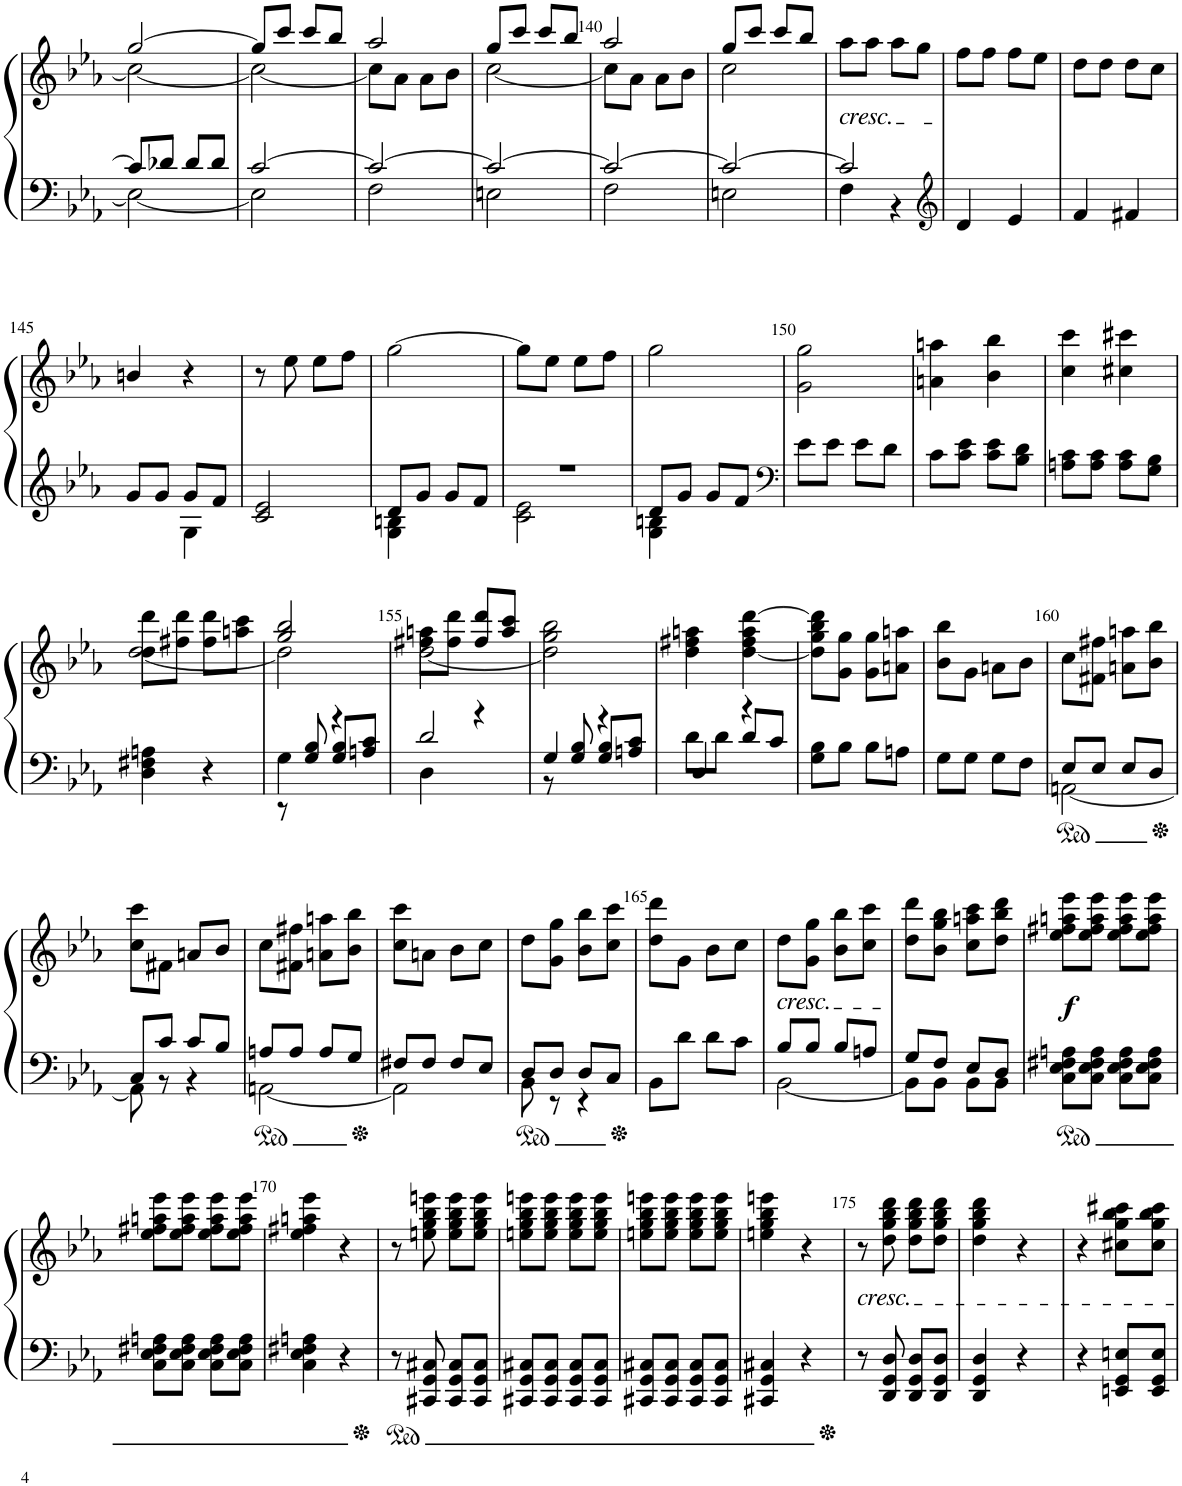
**kern	**kern	**dynam
*part1	*part1	*part1
*staff2	*staff1	*staff1/2
*I"Piano	*	*
*I'Pno.	*	*
!!LO:PB:g=z
*clefF4	*clefG2	*
*k[b-e-a-]	*k[b-e-a-]	*
*M2/4	*M2/4	*
=136	=136	=136
*^	*^	*
8c/L]	2E-\_	[2gg/	2cc\_	.
8d-X/J	.	.	.	.
8d-/L	.	.	.	.
8d-/J	.	.	.	.
=137	=137	=137	=137	=137
[2c/	2E-\]	8gg/L]	2cc\_	.
.	.	8ccc/J	.	.
.	.	8ccc/L	.	.
.	.	8bb-/J	.	.
=138	=138	=138	=138	=138
2c/_	2F\	2aa-/	8cc\L]	.
.	.	.	8a-\J	.
.	.	.	8a-\L	.
.	.	.	8b-\J	.
=139	=139	=139	=139	=139
2c/_	2En\	8gg/L	[2cc\	.
.	.	8ccc/J	.	.
.	.	8ccc/L	.	.
.	.	8bb-/J	.	.
=140	=140	=140	=140	=140
2c/_	2F\	2aa-/	8cc\L]	.
.	.	.	8a-\J	.
.	.	.	8a-\L	.
.	.	.	8b-\J	.
=141	=141	=141	=141	=141
2c/_	2En\	8gg/L	2cc\	.
.	.	8ccc/J	.	.
.	.	8ccc/L	.	.
.	.	8bb-/J	.	.
*	*	*v	*v	*
=142	=142	=142	=142
!	!	!LO:TX:b:i:t=cresc.	!
2c/]	4F\	8aa-\L	.
.	.	8aa-\J	.
.	4r	8aa-\L	.
.	.	8gg\J	.
*v	*v	*	*
=143	=143	=143
*clefG2	*	*
4d/	8ff\L	.
.	8ff\J	.
4e-/	8ff\L	.
.	8ee-\J	.
=144	=144	=144
4f/	8dd\L	.
.	8dd\J	.
4f#X/	8dd\L	.
.	8cc\J	.
!!LO:LB:g=z
=145	=145	=145
*^	*	*
8g/L	4ryy	4bn/	.
8g/J	.	.	.
8g/L	4G\	4r	.
8f/J	.	.	.
*v	*v	*	*
=146	=146	=146
2c/ 2e-/	8r	.
.	8ee-\	.
.	8ee-\L	.
.	8ff\J	.
=147	=147	=147
*^	*	*
4G\ 4Bn\	8d/L	[2gg\	.
.	8g/J	.	.
4ryy	8g/L	.	.
.	8f/J	.	.
=148	=148	=148	=148
2r	2c\ 2e-\	8gg\L]	.
.	.	8ee-\J	.
.	.	8ee-\L	.
.	.	8ff\J	.
=149	=149	=149	=149
4G\ 4Bn\	8d/L	2gg\	.
.	8g/J	.	.
4ryy	8g/L	.	.
.	8f/J	.	.
*v	*v	*	*
=150	=150	=150
*clefF4	*	*
8e-\L	2g\ 2gg\	.
8e-\J	.	.
8e-\L	.	.
8d\J	.	.
=151	=151	=151
8c\L	4an\ 4aan\	.
8c\ 8e-\J	.	.
8c\ 8e-\L	4b-\ 4bb-\	.
8B-\ 8d\J	.	.
=152	=152	=152
8An\ 8c\L	4cc\ 4ccc\	.
8A\ 8c\J	.	.
8A\ 8c\L	4cc#X\ 4ccc#X\	.
8G\ 8B-\J	.	.
!!LO:LB:g=z
=153	=153	=153
*	*^	*
4D\ 4F#X\ 4An\	[2dd\	8dd\ 8ddd\L	.
.	.	8ff#X\ 8ddd\J	.
4r	.	8ff#\ 8ddd\L	.
.	.	8aan\ 8ccc\J	.
=154	=154	=154	=154
*^	*	*	*
4G\	8r	2dd\]	2gg/ 2bb-/	.
.	8G/ 8B-/	.	.	.
4r	8G/ 8B-/L	.	.	.
.	8An/ 8c/J	.	.	.
=155	=155	=155	=155	=155
4D\	2d/	[2dd\	8ff#X\ 8aan\L	.
.	.	.	8ff#\ 8ddd\J	.
4r	.	.	8ff#/ 8ddd/L	.
.	.	.	8aa/ 8ccc/J	.
=156	=156	=156	=156	=156
4G/	8r	2dd\]	2gg\ 2bb-\	.
.	8G/ 8B-/	.	.	.
4r	8G/ 8B-/L	.	.	.
.	8An/ 8c/J	.	.	.
*	*	*v	*v	*
=157	=157	=157	=157
4D/	8d\L	4dd\ 4ff#X\ 4aan\	.
.	8d\J	.	.
4r	8d/L	[4dd\ 4ff#\ 4aa\ [4ddd\	.
.	8c/J	.	.
*v	*v	*	*
=158	=158	=158
8G\ 8B-\L	8dd\] 8gg\ 8bb-\ 8ddd\]L	.
8B-\J	8g\ 8gg\J	.
8B-\L	8g\ 8gg\L	.
8An\J	8an\ 8aan\J	.
=159	=159	=159
8G\L	8b-\ 8bb-\L	.
8G\J	8g\J	.
8G\L	8an\L	.
8F\J	8b-\J	.
=160	=160	=160
*^	*	*
8E-/L	[2AAn\	8cc\L	.
8E-/J	.	8f#X\ 8ff#X\J	.
8E-/L	.	8an\ 8aan\L	.
8D/J	.	8b-\ 8bb-\J	.
!!LO:LB:g=z
=161	=161	=161	=161
8C/L	8AA\]	8cc\ 8ccc\L	.
8c/J	8r	8f#X\J	.
8c/L	4r	8an/L	.
8B-/J	.	8b-/J	.
=162	=162	=162	=162
8An/L	[2AAn\	8cc\L	.
8A/J	.	8f#X\ 8ff#X\J	.
8A/L	.	8an\ 8aan\L	.
8G/J	.	8b-\ 8bb-\J	.
=163	=163	=163	=163
8F#X/L	2AA\]	8cc\ 8ccc\L	.
8F#/J	.	8an\J	.
8F#/L	.	8b-\L	.
8E-/J	.	8cc\J	.
=164	=164	=164	=164
8D/L	8BB-\	8dd\L	.
8D/J	8r	8g\ 8gg\J	.
8D/L	4r	8b-\ 8bb-\L	.
8C/J	.	8cc\ 8ccc\J	.
*v	*v	*	*
=165	=165	=165
8BB-\L	8dd\ 8ddd\L	.
8d\J	8g\J	.
8d\L	8b-\L	.
8c\J	8cc\J	.
=166	=166	=166
*^	*	*
!	!	!LO:TX:b:i:t=cresc.	!
8B-/L	[2BB-\	8dd\L	.
8B-/J	.	8g\ 8gg\J	.
8B-/L	.	8b-\ 8bb-\L	.
8An/J	.	8cc\ 8ccc\J	.
=167	=167	=167	=167
8G/L	8BB-\L]	8dd\ 8ddd\L	.
8F/J	8BB-\J	8b-\ 8gg\ 8bb-\J	.
8E-/L	8BB-\L	8cc\ 8aan\ 8ccc\L	.
8D/J	8BB-\J	8dd\ 8bb-\ 8ddd\J	.
=168	=168	=168	=168
!	!	!	!LO:DY:b
*v	*v	*	*
8C\ 8E-\ 8F#X\ 8An\L	8ee-\ 8ff#X\ 8aan\ 8eee-\L	f
8C\ 8E-\ 8F#\ 8A\J	8ee-\ 8ff#\ 8aa\ 8eee-\J	.
8C\ 8E-\ 8F#\ 8A\L	8ee-\ 8ff#\ 8aa\ 8eee-\L	.
8C\ 8E-\ 8F#\ 8A\J	8ee-\ 8ff#\ 8aa\ 8eee-\J	.
!!LO:LB:g=z
=169	=169	=169
8C\ 8E-\ 8F#X\ 8An\L	8ee-\ 8ff#X\ 8aan\ 8eee-\L	.
8C\ 8E-\ 8F#\ 8A\J	8ee-\ 8ff#\ 8aa\ 8eee-\J	.
8C\ 8E-\ 8F#\ 8A\L	8ee-\ 8ff#\ 8aa\ 8eee-\L	.
8C\ 8E-\ 8F#\ 8A\J	8ee-\ 8ff#\ 8aa\ 8eee-\J	.
=170	=170	=170
4C\ 4E-\ 4F#X\ 4An\	4ee-\ 4ff#X\ 4aan\ 4eee-\	.
4r	4r	.
=171	=171	=171
8r	8r	.
8CC#X/ 8GG/ 8C#X/	8een\ 8gg\ 8bb-\ 8eeen\	.
8CC#/ 8GG/ 8C#/L	8ee\ 8gg\ 8bb-\ 8eee\L	.
8CC#/ 8GG/ 8C#/J	8ee\ 8gg\ 8bb-\ 8eee\J	.
=172	=172	=172
8CC#X/ 8GG/ 8C#X/L	8een\ 8gg\ 8bb-\ 8eeen\L	.
8CC#/ 8GG/ 8C#/J	8ee\ 8gg\ 8bb-\ 8eee\J	.
8CC#/ 8GG/ 8C#/L	8ee\ 8gg\ 8bb-\ 8eee\L	.
8CC#/ 8GG/ 8C#/J	8ee\ 8gg\ 8bb-\ 8eee\J	.
=173	=173	=173
8CC#X/ 8GG/ 8C#X/L	8een\ 8gg\ 8bb-\ 8eeen\L	.
8CC#/ 8GG/ 8C#/J	8ee\ 8gg\ 8bb-\ 8eee\J	.
8CC#/ 8GG/ 8C#/L	8ee\ 8gg\ 8bb-\ 8eee\L	.
8CC#/ 8GG/ 8C#/J	8ee\ 8gg\ 8bb-\ 8eee\J	.
=174	=174	=174
4CC#X/ 4GG/ 4C#X/	4een\ 4gg\ 4bb-\ 4eeen\	.
4r	4r	.
=175	=175	=175
!	!LO:TX:b:i:t=cresc.	!
8r	8r	.
8DD/ 8GG/ 8D/	8dd\ 8gg\ 8bb-\ 8ddd\	.
8DD/ 8GG/ 8D/L	8dd\ 8gg\ 8bb-\ 8ddd\L	.
8DD/ 8GG/ 8D/J	8dd\ 8gg\ 8bb-\ 8ddd\J	.
=176	=176	=176
4DD/ 4GG/ 4D/	4dd\ 4gg\ 4bb-\ 4ddd\	.
4r	4r	.
=177	=177	=177
4r	4r	.
8EEn/ 8GG/ 8En/L	8cc#X\ 8gg\ 8bb-\ 8ccc#X\L	.
8EE/ 8GG/ 8E/J	8cc#\ 8gg\ 8bb-\ 8ccc#\J	.
=	=	=
*-	*-	*-
